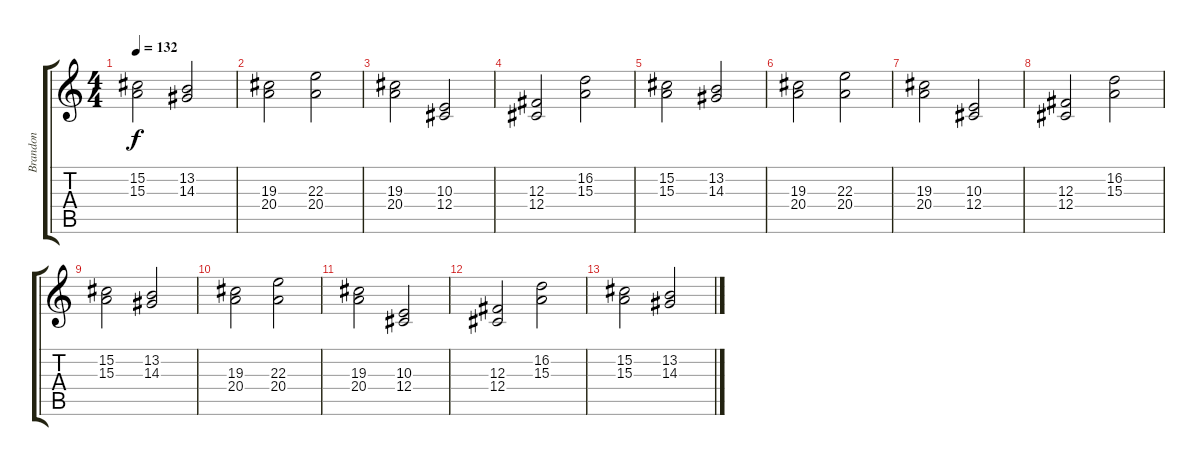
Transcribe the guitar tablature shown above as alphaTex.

\track ("Brandon" "Brandon") {instrument stringensemble1}
\staff {score tabs}
\tuning (Eb4 Bb3 Gb3 Db3 Ab2 Db2) {hide}
\ts (4 4)
\tempo 132
\clef g2
\ks c
(15.2 15.3).2{dy f} (13.2 14.3).2 |
(19.3 20.4).2 (22.3 20.4).2 |
(19.3 20.4).2 (10.3 12.4).2 |
(12.3 12.4).2 (16.2 15.3).2 |
(15.2 15.3).2 (13.2 14.3).2 |
(19.3 20.4).2 (22.3 20.4).2 |
(19.3 20.4).2 (10.3 12.4).2 |
(12.3 12.4).2 (16.2 15.3).2 |
(15.2 15.3).2 (13.2 14.3).2 |
(19.3 20.4).2 (22.3 20.4).2 |
(19.3 20.4).2 (10.3 12.4).2 |
(12.3 12.4).2 (16.2 15.3).2 |
(15.2 15.3).2 (13.2 14.3).2
